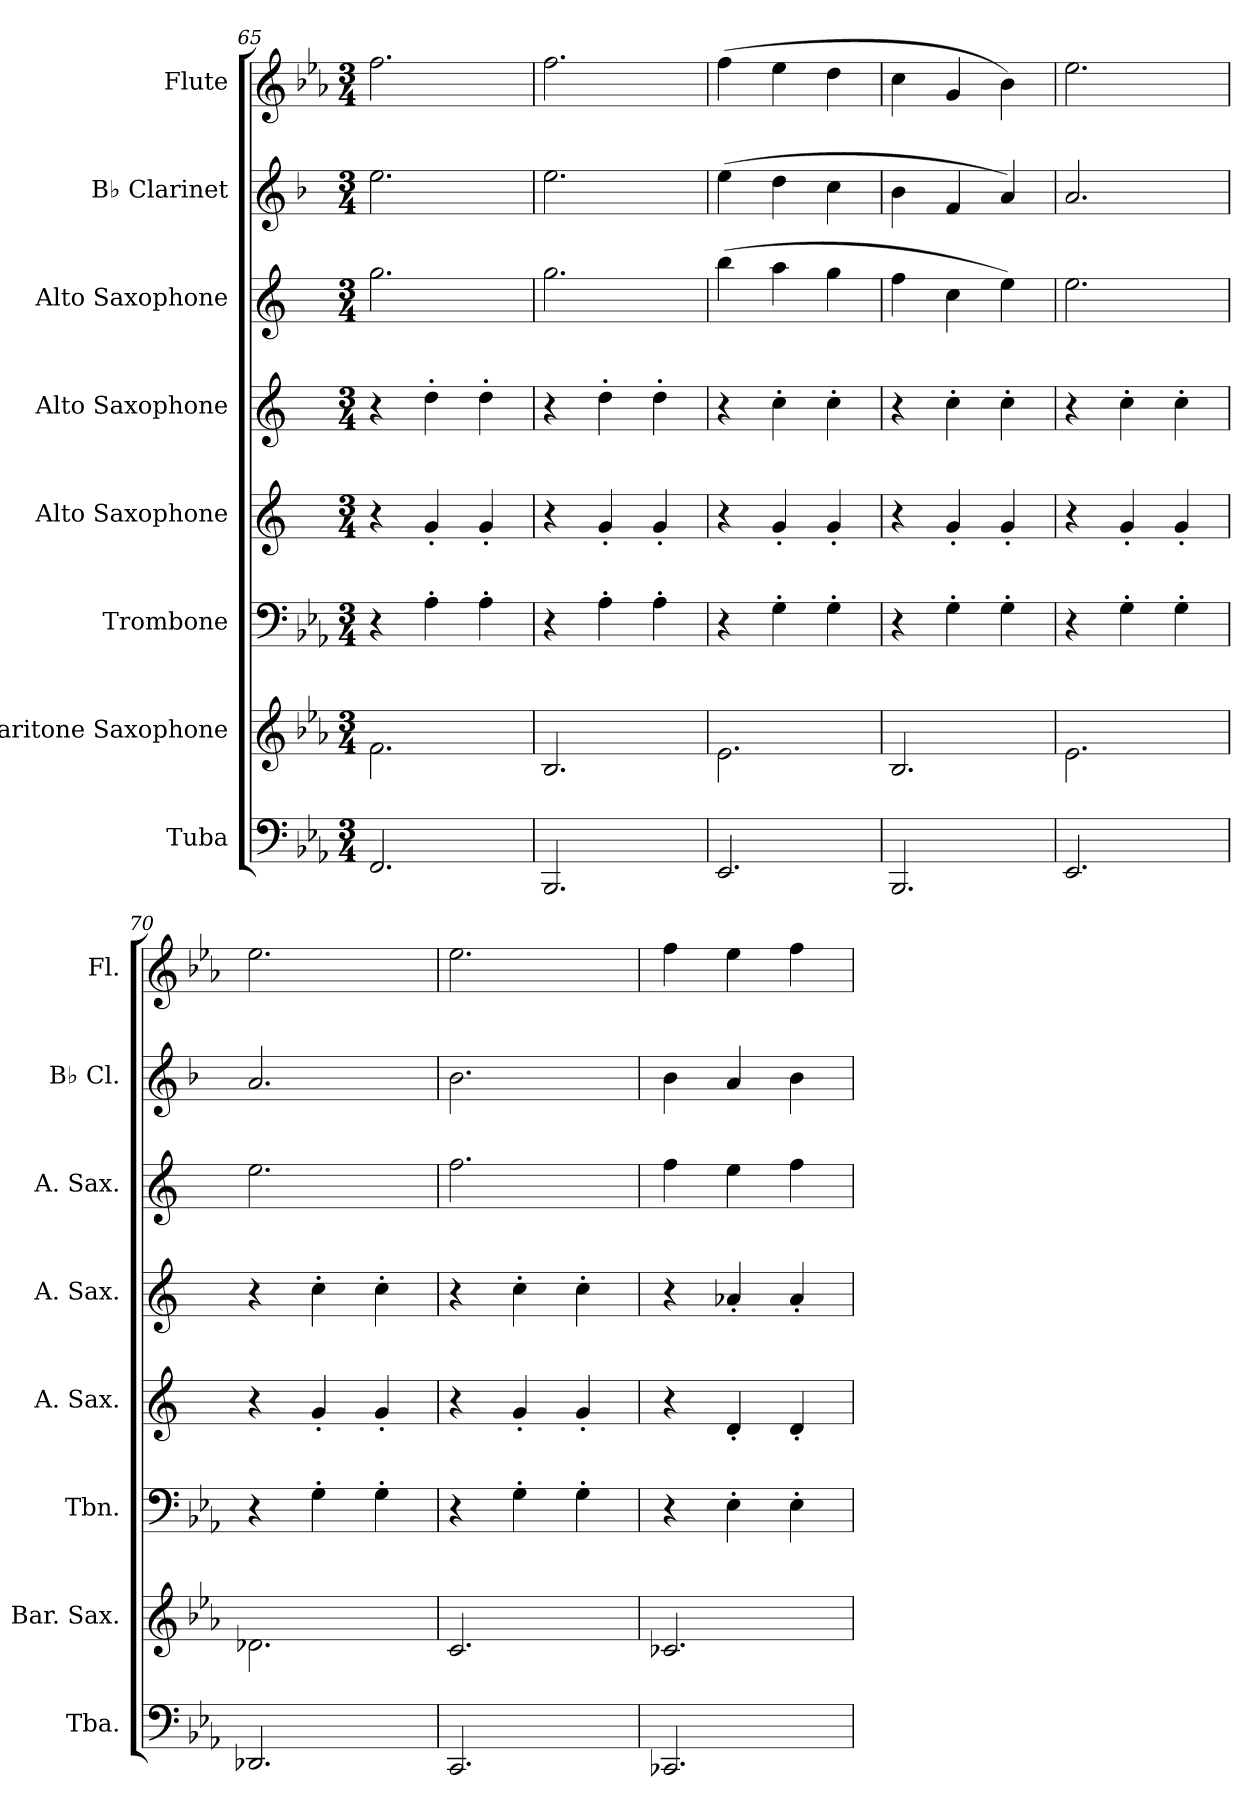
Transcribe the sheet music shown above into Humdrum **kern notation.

**kern	**kern	**kern	**kern	**kern	**kern	**kern	**kern
*part8	*part7	*part6	*part5	*part4	*part3	*part2	*part1
*staff8	*staff7	*staff6	*staff5	*staff4	*staff3	*staff2	*staff1
*I"Tuba	*I"Baritone Saxophone	*I"Trombone	*I"Alto Saxophone	*I"Alto Saxophone	*I"Alto Saxophone	*I"B♭ Clarinet	*I"Flute
*I'Tba.	*I'Bar. Sax.	*I'Tbn.	*I'A. Sax.	*I'A. Sax.	*I'A. Sax.	*I'B♭ Cl.	*I'Fl.
*clefF4	*clefG2	*clefF4	*clefG2	*clefG2	*clefG2	*clefG2	*clefG2
*	*ITrd12c21	*	*ITrd5c9	*ITrd5c9	*ITrd5c9	*ITrd1c2	*
*k[b-e-a-]	*k[b-e-a-]	*k[b-e-a-]	*k[b-e-a-]	*k[b-e-a-]	*k[b-e-a-]	*k[b-e-a-]	*k[b-e-a-]
*M3/4	*M3/4	*M3/4	*M3/4	*M3/4	*M3/4	*M3/4	*M3/4
=65	=65	=65	=65	=65	=65	=65	=65
2.FF/	2.F\	4r	4r	4r	2.b-\	2.dd\	2.ff\
.	.	4A-'\	4B-'/	4f'\	.	.	.
.	.	4A-'\	4B-'/	4f'\	.	.	.
=66	=66	=66	=66	=66	=66	=66	=66
2.BBB-/	2.BB-/	4r	4r	4r	2.b-\	2.dd\	2.ff\
.	.	4A-'\	4B-'/	4f'\	.	.	.
.	.	4A-'\	4B-'/	4f'\	.	.	.
=67	=67	=67	=67	=67	=67	=67	=67
2.EE-/	2.E-\	4r	4r	4r	(>4dd\	(>4dd\	(>4ff\
.	.	4G'\	4B-'/	4e-'\	4cc\	4cc\	4ee-\
.	.	4G'\	4B-'/	4e-'\	4b-\	4b-\	4dd\
=68	=68	=68	=68	=68	=68	=68	=68
2.BBB-/	2.BB-/	4r	4r	4r	4a-\	4a-\	4cc\
.	.	4G'\	4B-'/	4e-'\	4e-\	4e-/	4g/
.	.	4G'\	4B-'/	4e-'\	4g\)	4g/)	4b-\)
=69	=69	=69	=69	=69	=69	=69	=69
2.EE-/	2.E-\	4r	4r	4r	2.g\	2.g/	2.ee-\
.	.	4G'\	4B-'/	4e-'\	.	.	.
.	.	4G'\	4B-'/	4e-'\	.	.	.
!!LO:PB:g=z
=70	=70	=70	=70	=70	=70	=70	=70
2.DD-X/	2.D-X\	4r	4r	4r	2.g\	2.g/	2.ee-\
.	.	4G'\	4B-'/	4e-'\	.	.	.
.	.	4G'\	4B-'/	4e-'\	.	.	.
=71	=71	=71	=71	=71	=71	=71	=71
2.CC/	2.C/	4r	4r	4r	2.a-\	2.a-\	2.ee-\
.	.	4G'\	4B-'/	4e-'\	.	.	.
.	.	4G'\	4B-'/	4e-'\	.	.	.
=72	=72	=72	=72	=72	=72	=72	=72
2.CC-X/	2.C-X/	4r	4r	4r	4a-\	4a-\	4ff\
.	.	4E-'\	4F'/	4c-X'/	4g\	4g/	4ee-\
.	.	4E-'\	4F'/	4c-'/	4a-\	4a-\	4ff\
=	=	=	=	=	=	=	=
*-	*-	*-	*-	*-	*-	*-	*-
